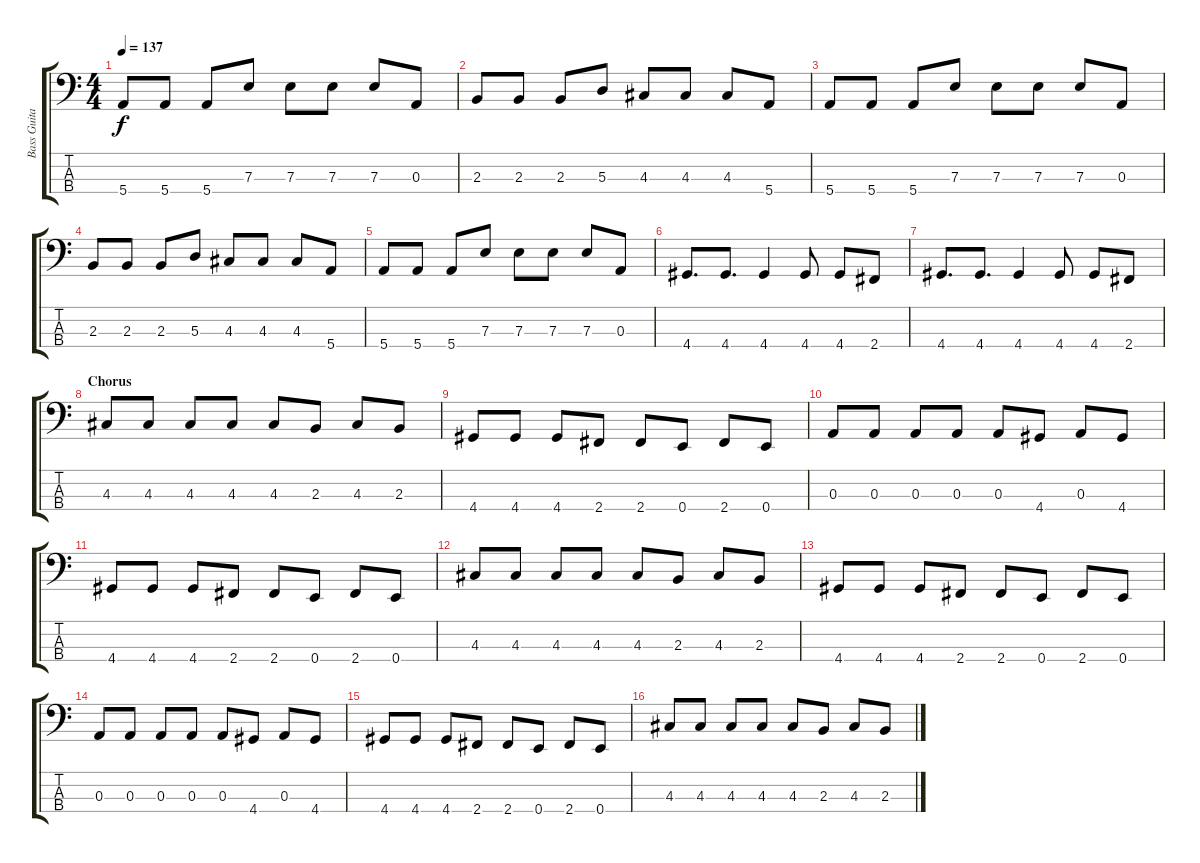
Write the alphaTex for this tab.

\track ("Bass Guitar (Simon)" "Bass Guita") {instrument electricbassfinger}
\staff {score tabs}
\tuning (G2 D2 A1 E1) {hide}
\ts (4 4)
\tempo 137
\clef f4
\ks c
5.4.8{dy f} 5.4.8 5.4.8 7.3.8 7.3.8 7.3.8 7.3.8 0.3.8 |
2.3.8 2.3.8 2.3.8 5.3.8 4.3.8 4.3.8 4.3.8 5.4.8 |
5.4.8 5.4.8 5.4.8 7.3.8 7.3.8 7.3.8 7.3.8 0.3.8 |
2.3.8 2.3.8 2.3.8 5.3.8 4.3.8 4.3.8 4.3.8 5.4.8 |
5.4.8 5.4.8 5.4.8 7.3.8 7.3.8 7.3.8 7.3.8 0.3.8 |
4.4.8{d} 4.4.8{d} 4.4.4 4.4.8 4.4.8 2.4.8 |
4.4.8{d} 4.4.8{d} 4.4.4 4.4.8 4.4.8 2.4.8 |
\section ("" "Chorus")
4.3.8{volume 7} 4.3.8 4.3.8 4.3.8 4.3.8 2.3.8 4.3.8 2.3.8 |
4.4.8 4.4.8 4.4.8 2.4.8 2.4.8 0.4.8 2.4.8 0.4.8 |
0.3.8 0.3.8 0.3.8 0.3.8 0.3.8 4.4.8 0.3.8 4.4.8 |
4.4.8 4.4.8 4.4.8 2.4.8 2.4.8 0.4.8 2.4.8 0.4.8 |
4.3.8 4.3.8 4.3.8 4.3.8 4.3.8 2.3.8 4.3.8 2.3.8 |
4.4.8 4.4.8 4.4.8 2.4.8 2.4.8 0.4.8 2.4.8 0.4.8 |
0.3.8 0.3.8 0.3.8 0.3.8 0.3.8 4.4.8 0.3.8 4.4.8 |
4.4.8 4.4.8 4.4.8 2.4.8 2.4.8 0.4.8 2.4.8 0.4.8 |
4.3.8 4.3.8 4.3.8 4.3.8 4.3.8 2.3.8 4.3.8 2.3.8
